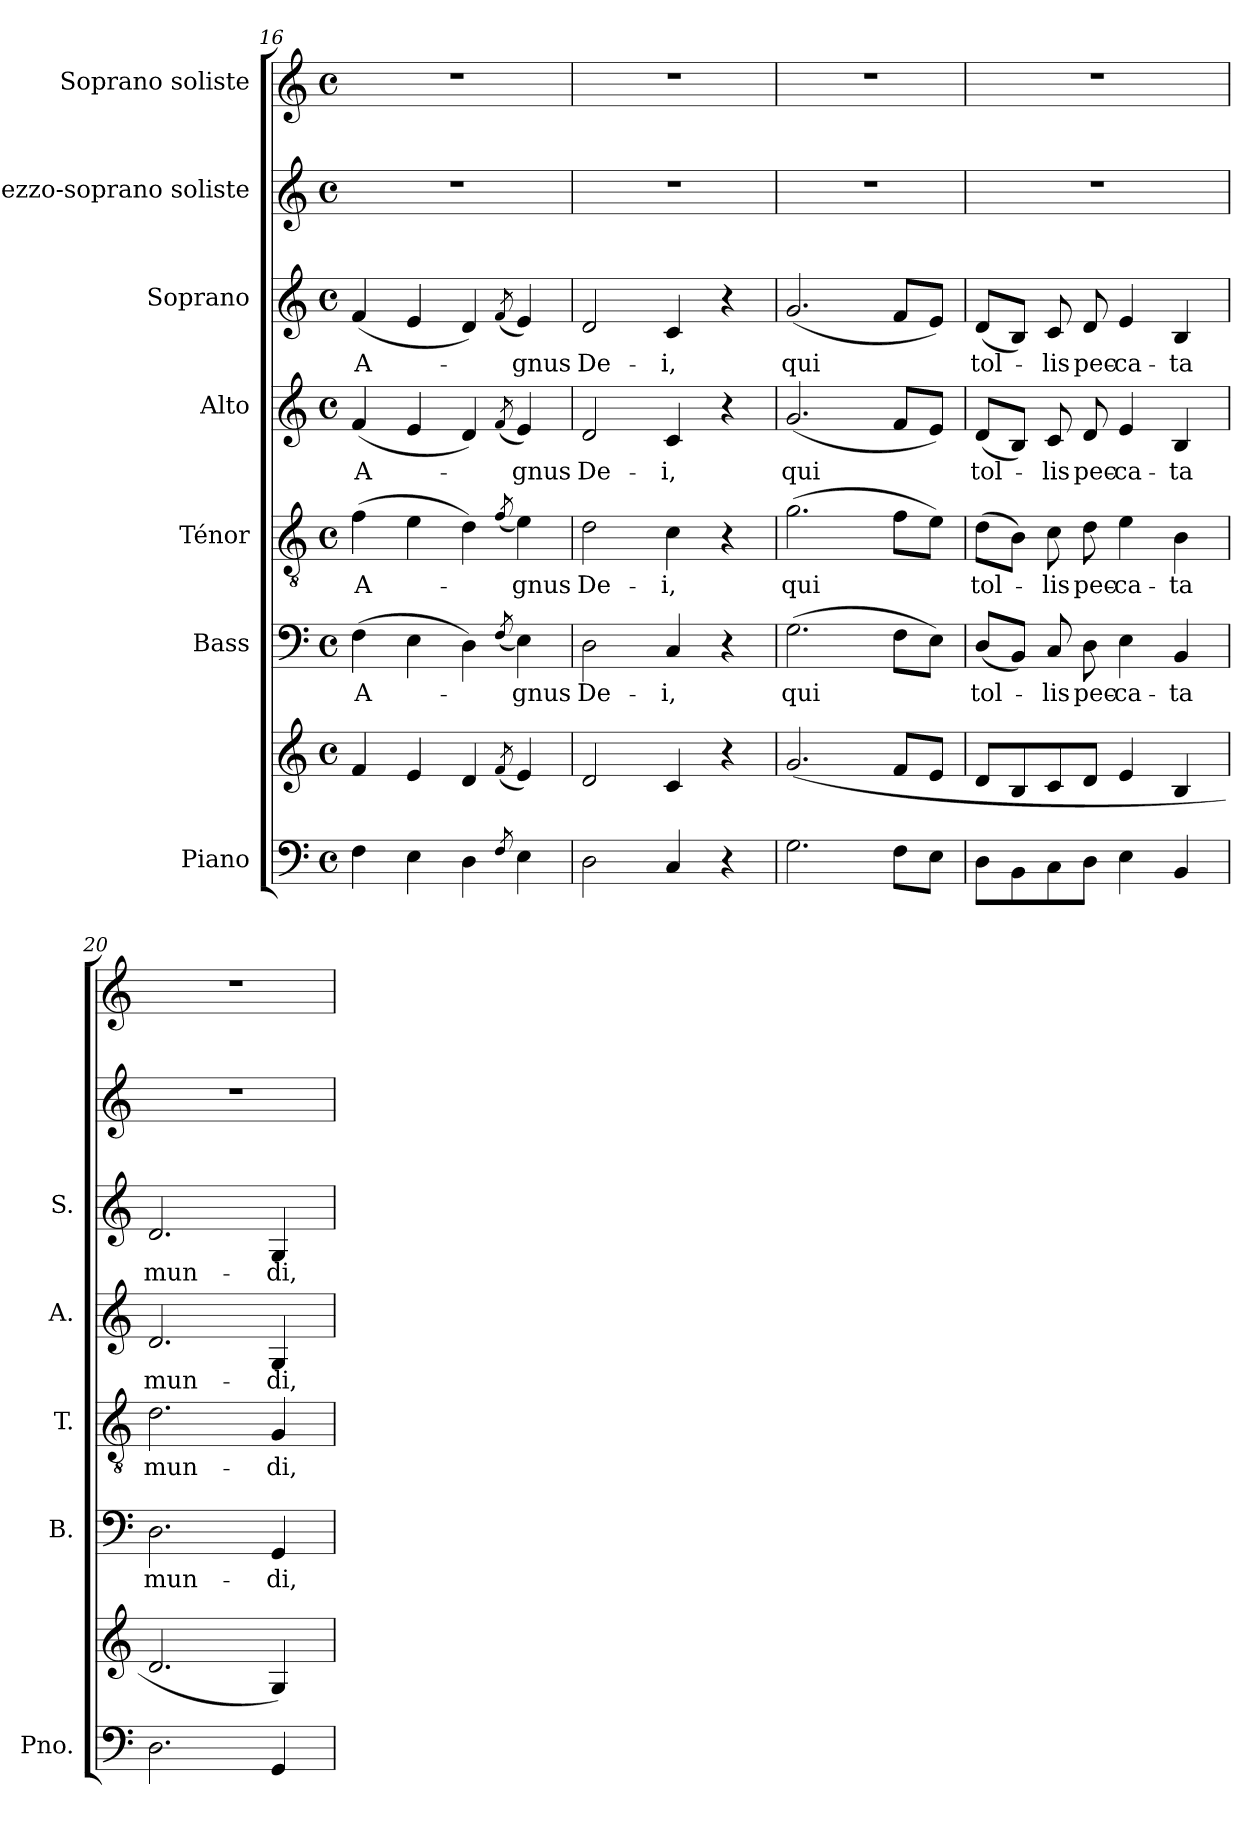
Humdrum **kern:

**kern	**kern	**kern	**text	**kern	**text	**kern	**text	**kern	**text	**kern	**kern
*part7	*part7	*part6	*part6	*part5	*part5	*part4	*part4	*part3	*part3	*part2	*part1
*staff8	*staff7	*staff6	*staff6	*staff5	*staff5	*staff4	*staff4	*staff3	*staff3	*staff2	*staff1
*I"Piano	*	*I"Bass	*	*I"Ténor	*	*I"Alto	*	*I"Soprano	*	*I"Mezzo-soprano soliste	*I"Soprano soliste
*I'Pno.	*	*I'B.	*	*I'T.	*	*I'A.	*	*I'S.	*	*	*
*clefF4	*clefG2	*clefF4	*	*clefGv2	*	*clefG2	*	*clefG2	*	*clefG2	*clefG2
*k[]	*k[]	*k[]	*	*k[]	*	*k[]	*	*k[]	*	*k[]	*k[]
*M4/4	*M4/4	*M4/4	*	*M4/4	*	*M4/4	*	*M4/4	*	*M4/4	*M4/4
*met(c)	*met(c)	*met(c)	*	*met(c)	*	*met(c)	*	*met(c)	*	*met(c)	*met(c)
=16	=16	=16	=16	=16	=16	=16	=16	=16	=16	=16	=16
4F\	4f/	(4F\	A-	(4f\	A-	(4f/	A-	(4f/	A-	1r	1r
4E\	4e/	4E\	.	4e\	.	4e/	.	4e/	.	.	.
4D\	4d/	4D\)	.	4d\)	.	4d/)	.	4d/)	.	.	.
8qF/	(8qf/	(8qF/	.	(8qf/	.	(8qf/	.	(8qf/	.	.	.
4E\	4e/)	4E\)	-gnus	4e\)	-gnus	4e/)	-gnus	4e/)	-gnus	.	.
=17	=17	=17	=17	=17	=17	=17	=17	=17	=17	=17	=17
2D\	2d/	2D\	De-	2d\	De-	2d/	De-	2d/	De-	1r	1r
4C/	4c/	4C/	-i,	4c\	-i,	4c/	-i,	4c/	-i,	.	.
4r	4r	4r	.	4r	.	4r	.	4r	.	.	.
=18	=18	=18	=18	=18	=18	=18	=18	=18	=18	=18	=18
2.G\	(2.g/	(2.G\	qui	(2.g\	qui	(2.g/	qui	(2.g/	qui	1r	1r
8F\L	8f/L	8F\L	.	8f\L	.	8f/L	.	8f/L	.	.	.
8E\J	8e/J	8E\J)	.	8e\J)	.	8e/J)	.	8e/J)	.	.	.
=19	=19	=19	=19	=19	=19	=19	=19	=19	=19	=19	=19
8D\L	8d/L	(>8D/L	tol-	(8d\L	tol-	(>8d/L	tol-	(>8d/L	tol-	1r	1r
8BB\	8B/	8BB/J)	.	8B\J)	.	8B/J)	.	8B/J)	.	.	.
8C\	8c/	8C/	-lis	8c\	-lis	8c/	-lis	8c/	-lis	.	.
8D\J	8d/J	8D\	pec-	8d\	pec-	8d/	pec-	8d/	pec-	.	.
4E\	4e/	4E\	-ca-	4e\	-ca-	4e/	-ca-	4e/	-ca-	.	.
4BB/	4B/	4BB/	-ta	4B\	-ta	4B/	-ta	4B/	-ta	.	.
=20	=20	=20	=20	=20	=20	=20	=20	=20	=20	=20	=20
2.D\	2.d/	2.D\	mun-	2.d\	mun-	2.d/	mun-	2.d/	mun-	1r	1r
4GG/	4G/)	4GG/	-di,	4G/	-di,	4G/	-di,	4G/	-di,	.	.
=	=	=	=	=	=	=	=	=	=	=	=
*-	*-	*-	*-	*-	*-	*-	*-	*-	*-	*-	*-
